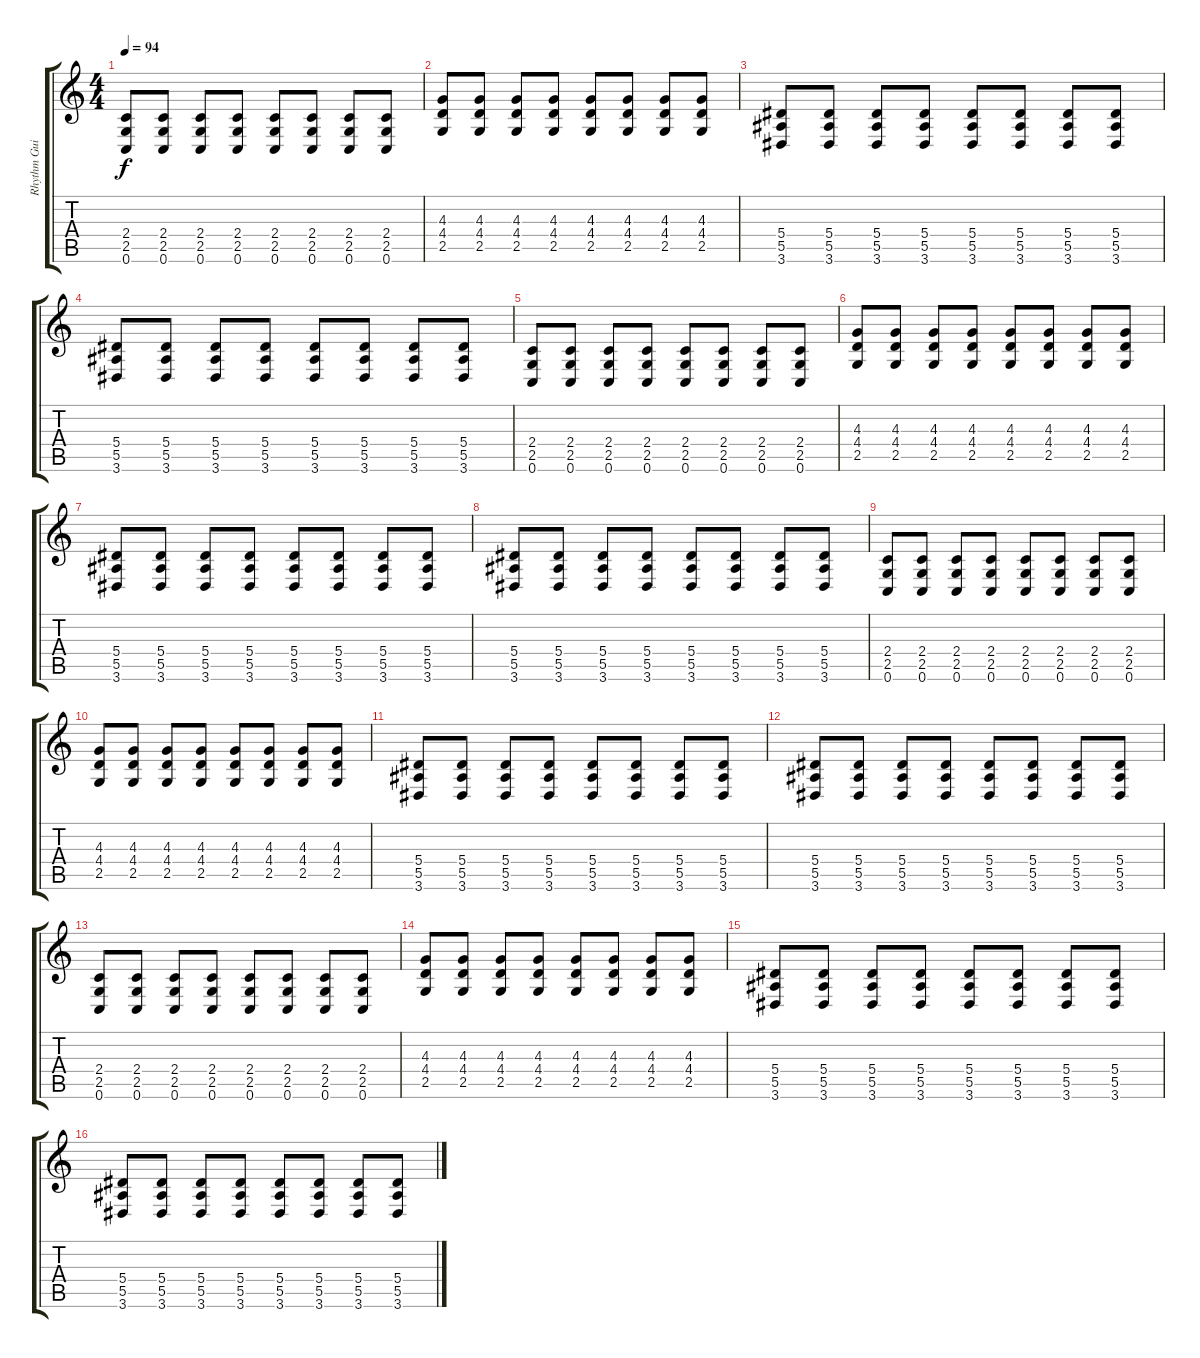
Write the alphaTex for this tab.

\track ("Rhythm Guitar" "Rhythm Gui") {instrument distortionguitar}
\staff {score tabs}
\tuning (C4 G3 Eb3 Bb2 F2 C2) {hide}
\ts (4 4)
\section ("" "")
\tempo 94
\clef g2
\ks c
(2.4 2.5 0.6).8{dy f} (2.4 2.5 0.6).8 (2.4 2.5 0.6).8 (2.4 2.5 0.6).8 (2.4 2.5 0.6).8 (2.4 2.5 0.6).8 (2.4 2.5 0.6).8 (2.4 2.5 0.6).8 |
(4.3 4.4 2.5).8 (4.3 4.4 2.5).8 (4.3 4.4 2.5).8 (4.3 4.4 2.5).8 (4.3 4.4 2.5).8 (4.3 4.4 2.5).8 (4.3 4.4 2.5).8 (4.3 4.4 2.5).8 |
(5.4 5.5 3.6).8 (5.4 5.5 3.6).8 (5.4 5.5 3.6).8 (5.4 5.5 3.6).8 (5.4 5.5 3.6).8 (5.4 5.5 3.6).8 (5.4 5.5 3.6).8 (5.4 5.5 3.6).8 |
(5.4 5.5 3.6).8 (5.4 5.5 3.6).8 (5.4 5.5 3.6).8 (5.4 5.5 3.6).8 (5.4 5.5 3.6).8 (5.4 5.5 3.6).8 (5.4 5.5 3.6).8 (5.4 5.5 3.6).8 |
(2.4 2.5 0.6).8 (2.4 2.5 0.6).8 (2.4 2.5 0.6).8 (2.4 2.5 0.6).8 (2.4 2.5 0.6).8 (2.4 2.5 0.6).8 (2.4 2.5 0.6).8 (2.4 2.5 0.6).8 |
(4.3 4.4 2.5).8 (4.3 4.4 2.5).8 (4.3 4.4 2.5).8 (4.3 4.4 2.5).8 (4.3 4.4 2.5).8 (4.3 4.4 2.5).8 (4.3 4.4 2.5).8 (4.3 4.4 2.5).8 |
(5.4 5.5 3.6).8 (5.4 5.5 3.6).8 (5.4 5.5 3.6).8 (5.4 5.5 3.6).8 (5.4 5.5 3.6).8 (5.4 5.5 3.6).8 (5.4 5.5 3.6).8 (5.4 5.5 3.6).8 |
(5.4 5.5 3.6).8 (5.4 5.5 3.6).8 (5.4 5.5 3.6).8 (5.4 5.5 3.6).8 (5.4 5.5 3.6).8 (5.4 5.5 3.6).8 (5.4 5.5 3.6).8 (5.4 5.5 3.6).8 |
(2.4 2.5 0.6).8 (2.4 2.5 0.6).8 (2.4 2.5 0.6).8 (2.4 2.5 0.6).8 (2.4 2.5 0.6).8 (2.4 2.5 0.6).8 (2.4 2.5 0.6).8 (2.4 2.5 0.6).8 |
(4.3 4.4 2.5).8 (4.3 4.4 2.5).8 (4.3 4.4 2.5).8 (4.3 4.4 2.5).8 (4.3 4.4 2.5).8 (4.3 4.4 2.5).8 (4.3 4.4 2.5).8 (4.3 4.4 2.5).8 |
(5.4 5.5 3.6).8 (5.4 5.5 3.6).8 (5.4 5.5 3.6).8 (5.4 5.5 3.6).8 (5.4 5.5 3.6).8 (5.4 5.5 3.6).8 (5.4 5.5 3.6).8 (5.4 5.5 3.6).8 |
(5.4 5.5 3.6).8 (5.4 5.5 3.6).8 (5.4 5.5 3.6).8 (5.4 5.5 3.6).8 (5.4 5.5 3.6).8 (5.4 5.5 3.6).8 (5.4 5.5 3.6).8 (5.4 5.5 3.6).8 |
(2.4 2.5 0.6).8 (2.4 2.5 0.6).8 (2.4 2.5 0.6).8 (2.4 2.5 0.6).8 (2.4 2.5 0.6).8 (2.4 2.5 0.6).8 (2.4 2.5 0.6).8 (2.4 2.5 0.6).8 |
(4.3 4.4 2.5).8 (4.3 4.4 2.5).8 (4.3 4.4 2.5).8 (4.3 4.4 2.5).8 (4.3 4.4 2.5).8 (4.3 4.4 2.5).8 (4.3 4.4 2.5).8 (4.3 4.4 2.5).8 |
(5.4 5.5 3.6).8 (5.4 5.5 3.6).8 (5.4 5.5 3.6).8 (5.4 5.5 3.6).8 (5.4 5.5 3.6).8 (5.4 5.5 3.6).8 (5.4 5.5 3.6).8 (5.4 5.5 3.6).8 |
(5.4 5.5 3.6).8 (5.4 5.5 3.6).8 (5.4 5.5 3.6).8 (5.4 5.5 3.6).8 (5.4 5.5 3.6).8 (5.4 5.5 3.6).8 (5.4 5.5 3.6).8 (5.4 5.5 3.6).8
